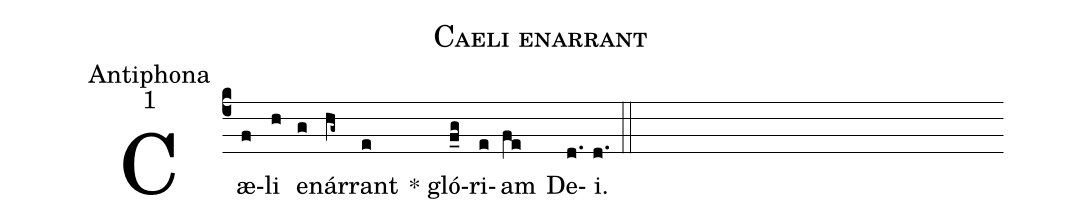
name:Caeli enarrant;
office-part:Antiphona;
mode:1;
%%
(c4)Cæ(f)li(h) e(g)nár(hg~)rant(e) * gló(f_g)ri(e)am(fe) De(d.)i. (d.) (::)
